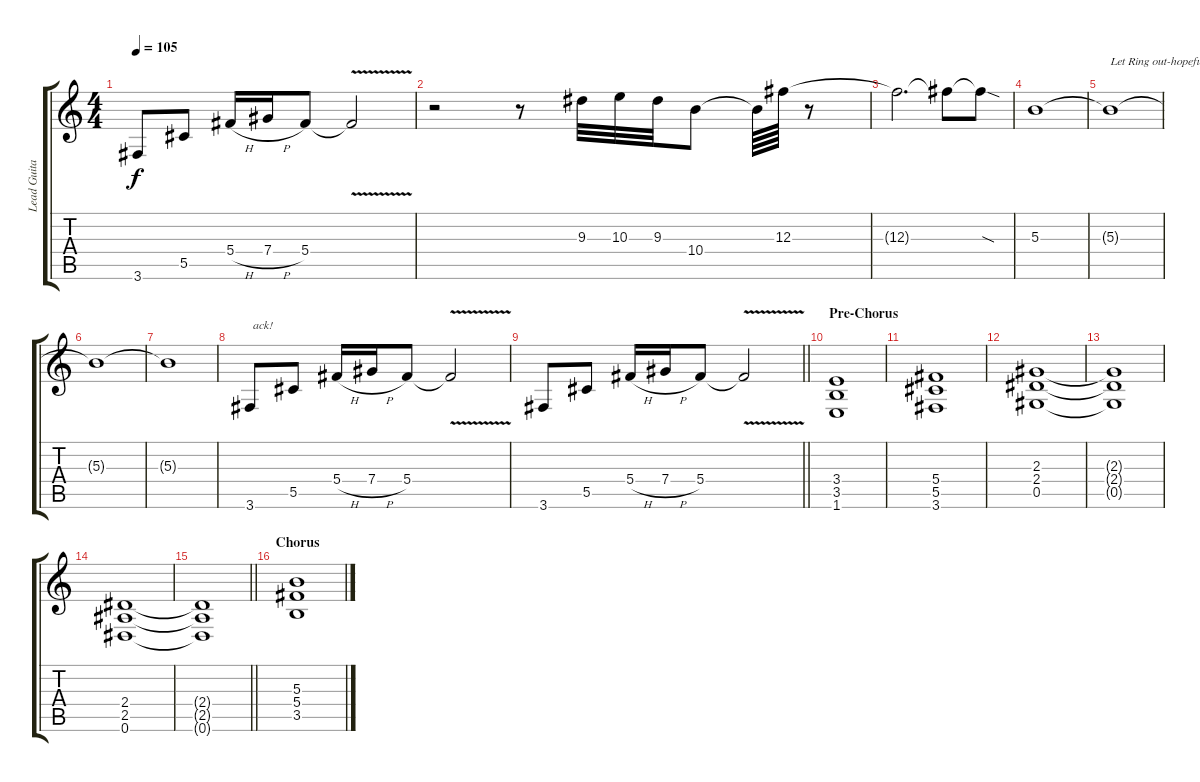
\track ("Lead Guitar" "Lead Guita") {instrument distortionguitar}
\staff {score tabs}
\tuning (Eb4 Bb3 Gb3 Db3 Ab2 Eb2) {hide}
\ts (4 4)
\tempo 105
\clef g2
\ks c
3.6.8{dy f} 5.5.8 5.4{h}.16 7.4{h}.16 5.4.8 5.4{v t}.2 |
r.2 r.8 9.3.32{volume 3} 10.3.32 9.3.32 10.4.8 10.4{t}.64 12.3.64 r.8 |
12.3{t}.2{d} 12.3{t}.8 12.3{sod t}.8 |
5.3.1 |
5.3{t}.1{txt "Let Ring out-hopefully you'll get some faint feedb" volume 16} |
5.3{t}.1 |
5.3{t}.1 |
3.6.8{txt " ack!" volume 7} 5.5.8 5.4{h}.16 7.4{h}.16 5.4.8 5.4{v t}.2 |
\barLineRight lightlight
3.6.8 5.5.8 5.4{h}.16 7.4{h}.16 5.4.8 5.4{v t}.2 |
\section ("" "Pre-Chorus")
(3.4 3.5 1.6).1 |
(5.4 5.5 3.6).1 |
(2.3 2.4 0.5).1 |
(2.3{t} 2.4{t} 0.5{t}).1 |
(2.4 2.5 0.6).1 |
\barLineRight lightlight
(2.4{t} 2.5{t} 0.6{t}).1 |
\section ("" "Chorus")
(5.3 5.4 3.5).1
